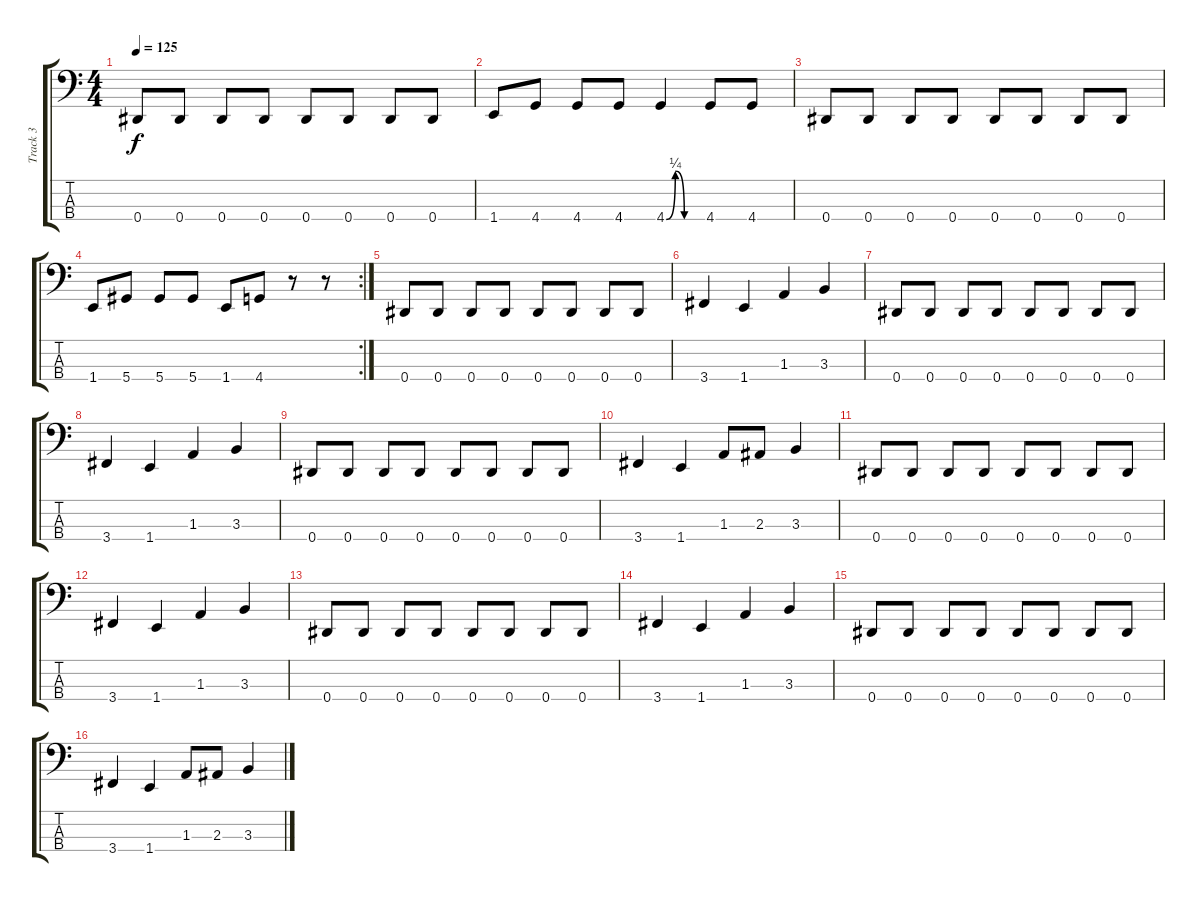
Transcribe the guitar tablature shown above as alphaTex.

\track ("Track 3" "Track 3") {instrument electricbassfinger}
\staff {score tabs}
\tuning (Gb2 Db2 Ab1 Eb1) {hide}
\ts (4 4)
\tempo 125
\clef f4
\ks c
0.4.8{dy f} 0.4.8 0.4.8 0.4.8 0.4.8 0.4.8 0.4.8 0.4.8 |
1.4.8 4.4.8 4.4.8 4.4.8 4.4{be (custom 0 0 15 1 30 0 60 0)}.4 4.4.8 4.4.8 |
0.4.8 0.4.8 0.4.8 0.4.8 0.4.8 0.4.8 0.4.8 0.4.8 |
\rc 2
1.4.8 5.4.8 5.4.8 5.4.8 1.4.8 4.4.8 r.8 r.8 |
0.4.8 0.4.8 0.4.8 0.4.8 0.4.8 0.4.8 0.4.8 0.4.8 |
3.4.4 1.4.4 1.3.4 3.3.4 |
0.4.8 0.4.8 0.4.8 0.4.8 0.4.8 0.4.8 0.4.8 0.4.8 |
3.4.4 1.4.4 1.3.4 3.3.4 |
0.4.8 0.4.8 0.4.8 0.4.8 0.4.8 0.4.8 0.4.8 0.4.8 |
3.4.4 1.4.4 1.3.8 2.3.8 3.3.4 |
0.4.8 0.4.8 0.4.8 0.4.8 0.4.8 0.4.8 0.4.8 0.4.8 |
3.4.4 1.4.4 1.3.4 3.3.4 |
0.4.8 0.4.8 0.4.8 0.4.8 0.4.8 0.4.8 0.4.8 0.4.8 |
3.4.4 1.4.4 1.3.4 3.3.4 |
0.4.8 0.4.8 0.4.8 0.4.8 0.4.8 0.4.8 0.4.8 0.4.8 |
3.4.4 1.4.4 1.3.8 2.3.8 3.3.4
